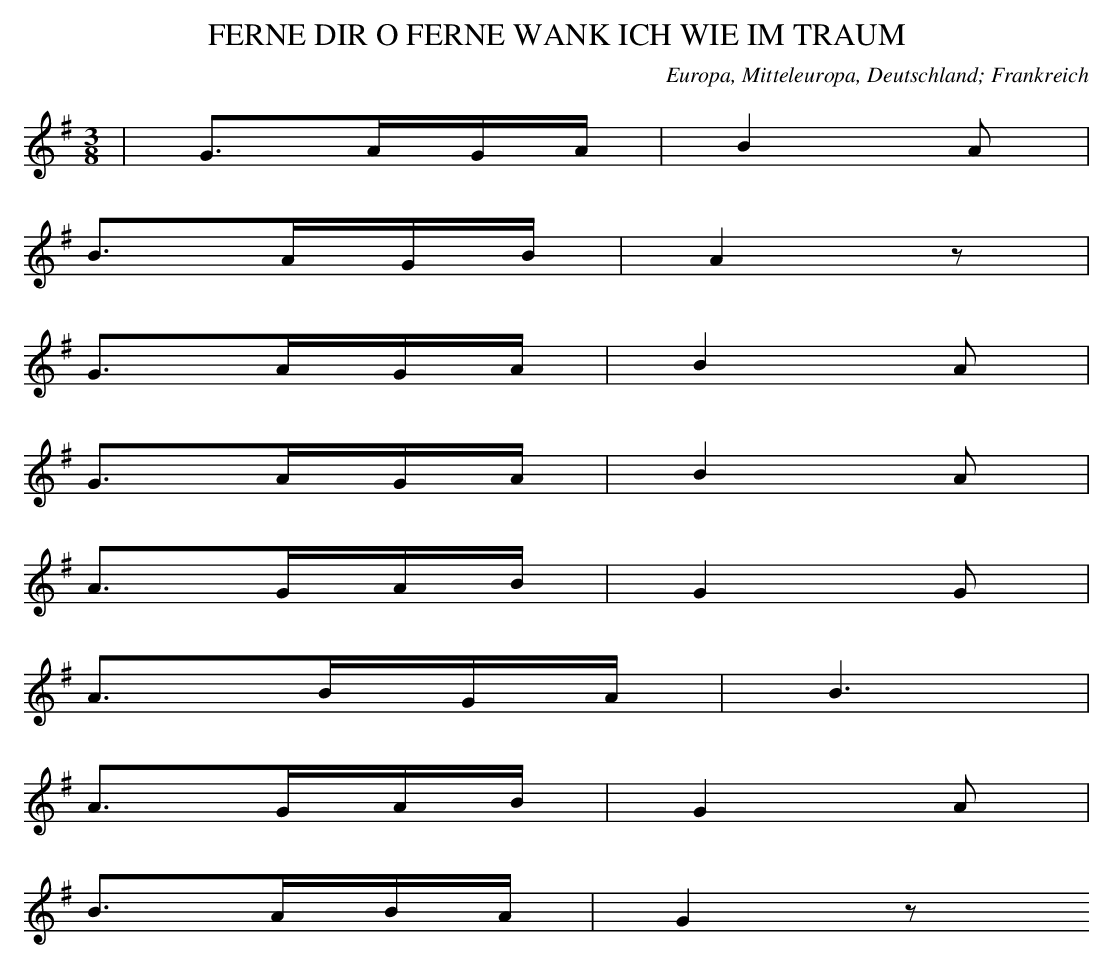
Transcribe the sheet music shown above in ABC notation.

X:1
T: FERNE DIR O FERNE WANK ICH WIE IM TRAUM
O: Europa, Mitteleuropa, Deutschland; Frankreich
M: 3/8
L: 1/16
K: G
 | G3AGA | B4A2 |
B3AGB | A4z2 |
G3AGA | B4A2 |
G3AGA | B4A2 |
A3GAB | G4G2 |
A3BGA | B6 |
A3GAB | G4A2 |
B3ABA | G4z2
